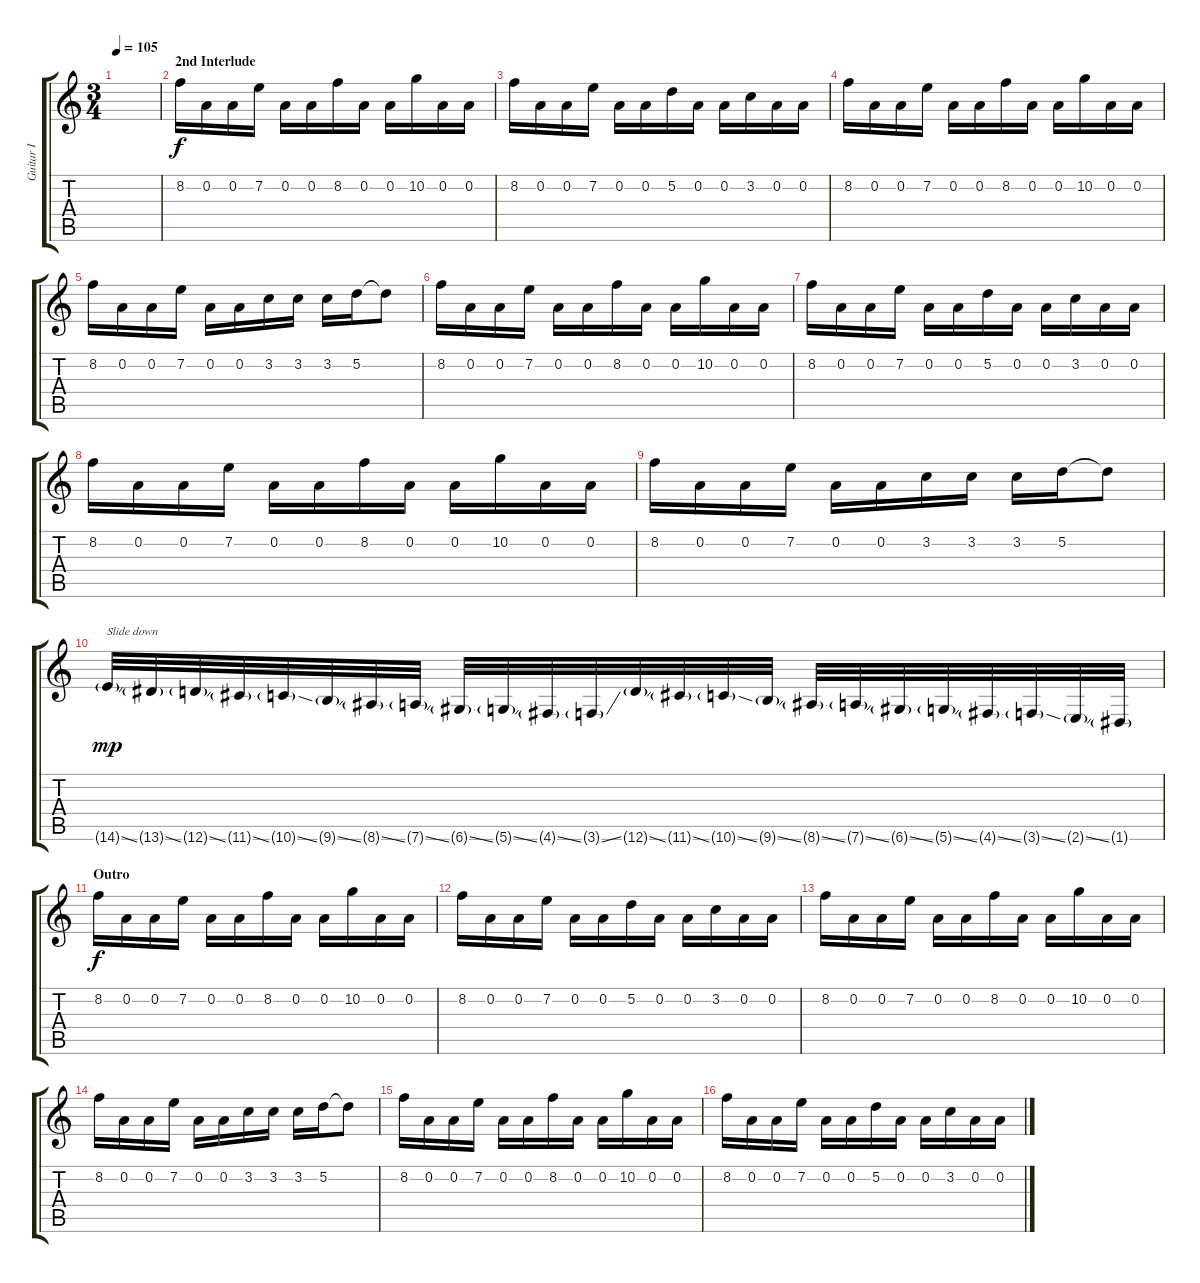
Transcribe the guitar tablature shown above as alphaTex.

\track ("Guitar I" "Guitar I") {instrument distortionguitar}
\staff {score tabs}
\tuning (D4 A3 F3 C3 G2 D2) {hide}
\ts (3 4)
\tempo 105
\clef g2
\ks c
|
\section ("" "2nd Interlude")
8.2.16 0.2.16 0.2.16 7.2.16 0.2.16 0.2.16 8.2.16 0.2.16 0.2.16 10.2.16 0.2.16 0.2.16 |
8.2.16 0.2.16 0.2.16 7.2.16 0.2.16 0.2.16 5.2.16 0.2.16 0.2.16 3.2.16 0.2.16 0.2.16 |
8.2.16 0.2.16 0.2.16 7.2.16 0.2.16 0.2.16 8.2.16 0.2.16 0.2.16 10.2.16 0.2.16 0.2.16 |
8.2.16 0.2.16 0.2.16 7.2.16 0.2.16 0.2.16 3.2.16 3.2.16 3.2.16 5.2.16 5.2{t}.8 |
8.2.16 0.2.16 0.2.16 7.2.16 0.2.16 0.2.16 8.2.16 0.2.16 0.2.16 10.2.16 0.2.16 0.2.16 |
8.2.16 0.2.16 0.2.16 7.2.16 0.2.16 0.2.16 5.2.16 0.2.16 0.2.16 3.2.16 0.2.16 0.2.16 |
8.2.16 0.2.16 0.2.16 7.2.16 0.2.16 0.2.16 8.2.16 0.2.16 0.2.16 10.2.16 0.2.16 0.2.16 |
8.2.16 0.2.16 0.2.16 7.2.16 0.2.16 0.2.16 3.2.16 3.2.16 3.2.16 5.2.16 5.2{t}.8 |
14.6{ss g}.32{txt "Slide down" dy mp} 13.6{ss g}.32 12.6{ss g}.32 11.6{ss g}.32 10.6{ss g}.32 9.6{ss g}.32 8.6{ss g}.32 7.6{ss g}.32 6.6{ss g}.32 5.6{ss g}.32 4.6{ss g}.32 3.6{ss g}.32 12.6{ss g}.32 11.6{ss g}.32 10.6{ss g}.32 9.6{ss g}.32 8.6{ss g}.32 7.6{ss g}.32 6.6{ss g}.32 5.6{ss g}.32 4.6{ss g}.32 3.6{ss g}.32 2.6{ss g}.32 1.6{g}.32 |
\section ("" "Outro")
8.2.16{dy f} 0.2.16 0.2.16 7.2.16 0.2.16 0.2.16 8.2.16 0.2.16 0.2.16 10.2.16 0.2.16 0.2.16 |
8.2.16 0.2.16 0.2.16 7.2.16 0.2.16 0.2.16 5.2.16 0.2.16 0.2.16 3.2.16 0.2.16 0.2.16 |
8.2.16 0.2.16 0.2.16 7.2.16 0.2.16 0.2.16 8.2.16 0.2.16 0.2.16 10.2.16 0.2.16 0.2.16 |
8.2.16 0.2.16 0.2.16 7.2.16 0.2.16 0.2.16 3.2.16 3.2.16 3.2.16 5.2.16 5.2{t}.8 |
8.2.16 0.2.16 0.2.16 7.2.16 0.2.16 0.2.16 8.2.16 0.2.16 0.2.16 10.2.16 0.2.16 0.2.16 |
8.2.16 0.2.16 0.2.16 7.2.16 0.2.16 0.2.16 5.2.16 0.2.16 0.2.16 3.2.16 0.2.16 0.2.16
